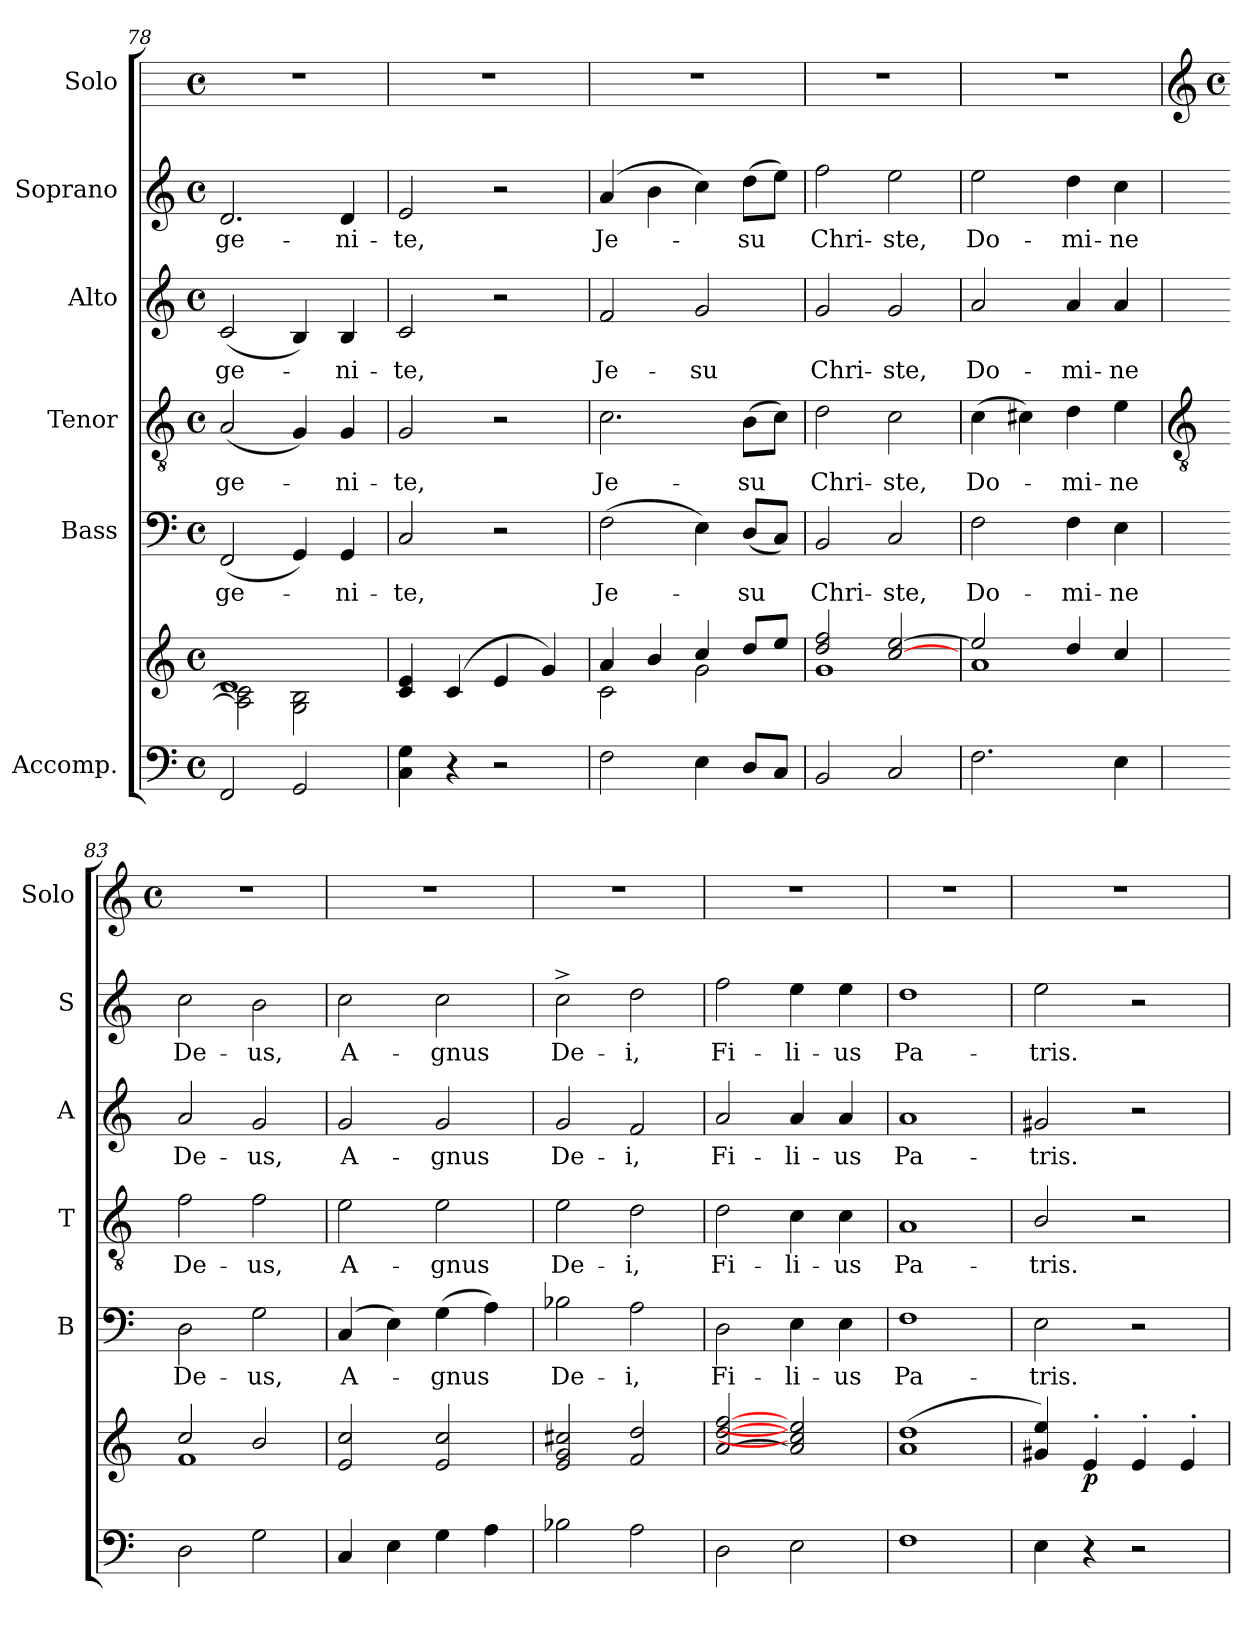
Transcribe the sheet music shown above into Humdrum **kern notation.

**kern	**kern	**dynam	**kern	**text	**kern	**text	**kern	**text	**kern	**text	**kern
*part6	*part6	*part6	*part5	*part5	*part4	*part4	*part3	*part3	*part2	*part2	*part1
*staff7	*staff6	*staff6/7	*staff5	*staff5	*staff4	*staff4	*staff3	*staff3	*staff2	*staff2	*staff1
*I"Accomp.	*	*	*I"Bass	*	*I"Tenor	*	*I"Alto	*	*I"Soprano	*	*I"Solo
*	*	*	*I'B	*	*I'T	*	*I'A	*	*I'S	*	*I'Solo
*clefF4	*clefG2	*	*clefF4	*	*clefGv2	*	*clefG2	*	*clefG2	*	*
*k[]	*k[]	*	*k[]	*	*k[]	*	*k[]	*	*k[]	*	*
*C:	*C:	*	*C:	*	*C:	*	*C:	*	*C:	*	*
*M4/4	*M4/4	*	*M4/4	*	*M4/4	*	*M4/4	*	*M4/4	*	*M4/4
*met(c)	*met(c)	*	*met(c)	*	*met(c)	*	*met(c)	*	*met(c)	*	*met(c)
=78	=78	=78	=78	=78	=78	=78	=78	=78	=78	=78	=78
*	*^	*	*	*	*	*	*	*	*	*	*
!	!	!	!	!	!LO:LY:b	!	!LO:LY:b	!	!LO:LY:b	!	!LO:LY:b	!
2FF	1d	2A\] 2c\]	.	(<2FF	-ge-	(<2A	-ge-	(<2c	-ge-	2.d	-ge-	1r
2GG	.	2G\ 2B\	.	4GG)	.	4G)	.	4B)	.	.	.	.
!	!	!	!	!	!LO:LY:b	!	!LO:LY:b	!	!LO:LY:b	!	!LO:LY:b	!
.	.	.	.	4GG	ni-	4G	ni-	4B	ni-	4d	-ni-	.
=79	=79	=79	=79	=79	=79	=79	=79	=79	=79	=79	=79	=79
!	!	!	!	!	!LO:LY:b	!	!LO:LY:b	!	!LO:LY:b	!	!LO:LY:b	!
4C 4G	4c 4e	1ryy	.	2C	-te,	2G	-te,	2c	-te,	2e	-te,	1r
4r	(<4c	.	.	.	.	.	.	.	.	.	.	.
2r	4e	.	.	2r	.	2r	.	2r	.	2r	.	.
.	4g)	.	.	.	.	.	.	.	.	.	.	.
=80	=80	=80	=80	=80	=80	=80	=80	=80	=80	=80	=80	=80
!	!	!	!	!	!LO:LY:b	!	!LO:LY:b	!	!LO:LY:b	!	!LO:LY:b	!
2F	4a	2c\	.	(>2F	Je-	2.c	Je-	2f	Je-	(>4a	Je-	1r
.	4b/	.	.	.	.	.	.	.	.	4b	.	.
!	!	!	!	!	!	!	!	!	!LO:LY:b	!	!	!
4E	4cc/	2g\	.	4E)	.	.	.	2g	-su	4cc)	.	.
!	!	!	!	!	!LO:LY:b	!	!LO:LY:b	!	!	!	!LO:LY:b	!
8DL	8dd/L	.	.	(<8DL	su	(>8BL	-su	.	.	(>8ddL	su	.
8CJ	8ee/J	.	.	8CJ)	.	8cJ)	.	.	.	8eeJ)	.	.
=81	=81	=81	=81	=81	=81	=81	=81	=81	=81	=81	=81	=81
!	!	!	!	!	!LO:LY:b	!	!LO:LY:b	!	!LO:LY:b	!	!LO:LY:b	!
2BB	2dd/ 2ff/	1g\	.	2BB	Chri-	2d	Chri-	2g	Chri-	2ff	Chri-	1r
!	!	!	!	!	!LO:LY:b	!	!LO:LY:b	!	!LO:LY:b	!	!LO:LY:b	!
2C	[2cc/ [2ee/	.	.	2C	-ste,	2c	-ste,	2g	-ste,	2ee	-ste,	.
=82	=82	=82	=82	=82	=82	=82	=82	=82	=82	=82	=82	=82
!	!	!	!	!	!LO:LY:b	!	!LO:LY:b	!	!LO:LY:b	!	!LO:LY:b	!
2.F	2ee/]	1a\	.	2F	Do-	(>4c	Do-	2a	Do-	2ee	Do-	1r
.	.	.	.	.	.	4c#X)	.	.	.	.	.	.
!	!	!	!	!	!LO:LY:b	!	!LO:LY:b	!	!LO:LY:b	!	!LO:LY:b	!
.	4dd/	.	.	4F	-mi-	4d	mi-	4a	-mi-	4dd	-mi-	.
!	!	!	!	!	!LO:LY:b	!	!LO:LY:b	!	!LO:LY:b	!	!LO:LY:b	!
4E	4cc/	.	.	4E	-ne	4e	-ne	4a	-ne	4cc	-ne	.
!!LO:LB:g=z
=83	=83	=83	=83	=83	=83	=83	=83	=83	=83	=83	=83	=83
*	*	*	*	*	*	*clefGv2	*	*	*	*	*	*clefG2
*	*	*	*	*	*	*	*	*	*	*	*	*k[]
*	*	*	*	*	*	*	*	*	*	*	*	*C:
*	*	*	*	*	*	*	*	*	*	*	*	*M4/4
*	*	*	*	*	*	*	*	*	*	*	*	*met(c)
!	!	!	!	!	!LO:LY:b	!	!LO:LY:b	!	!LO:LY:b	!	!LO:LY:b	!
2D	2cc/	1f\	.	2D	De-	2f	De-	2a	De-	2cc	De-	1r
!	!	!	!	!	!LO:LY:b	!	!LO:LY:b	!	!LO:LY:b	!	!LO:LY:b	!
2G	2b/	.	.	2G	-us,	2f	-us,	2g	-us,	2b	-us,	.
=84	=84	=84	=84	=84	=84	=84	=84	=84	=84	=84	=84	=84
!	!	!	!	!	!LO:LY:b	!	!LO:LY:b	!	!LO:LY:b	!	!LO:LY:b	!
4C	2e 2cc	1ryy	.	(<4C	A-	2e	A-	2g	A-	2cc	A-	1r
4E	.	.	.	4E)	.	.	.	.	.	.	.	.
!	!	!	!	!	!LO:LY:b	!	!LO:LY:b	!	!LO:LY:b	!	!LO:LY:b	!
4G	2e 2cc	.	.	(>4G	gnus	2e	-gnus	2g	-gnus	2cc	-gnus	.
4A	.	.	.	4A)	.	.	.	.	.	.	.	.
=85	=85	=85	=85	=85	=85	=85	=85	=85	=85	=85	=85	=85
!	!	!	!	!	!LO:LY:b	!	!LO:LY:b	!	!LO:LY:b	!	!LO:LY:b	!
2B-X	2e 2g 2cc#X	1ryy	.	2B-X	De-	2e	De-	2g	De-	2cc^	De-	1r
!	!	!	!	!	!LO:LY:b	!	!LO:LY:b	!	!LO:LY:b	!	!LO:LY:b	!
2A	2f 2dd	.	.	2A	-i,	2d	-i,	2f	-i,	2dd	-i,	.
=86	=86	=86	=86	=86	=86	=86	=86	=86	=86	=86	=86	=86
!	!	!	!	!	!LO:LY:b	!	!LO:LY:b	!	!LO:LY:b	!	!LO:LY:b	!
2D	[2a [2dd [2ff	1ryy	.	2D	Fi-	2d	Fi-	2a	Fi-	2ff	Fi-	1r
!	!	!	!	!	!LO:LY:b	!	!LO:LY:b	!	!LO:LY:b	!	!LO:LY:b	!
2E	2a] 2cc] 2ee]	.	.	4E	-li-	4c	-li-	4a	-li-	4ee	-li-	.
!	!	!	!	!	!LO:LY:b	!	!LO:LY:b	!	!LO:LY:b	!	!LO:LY:b	!
.	.	.	.	4E	-us	4c	-us	4a	-us	4ee	-us	.
=87	=87	=87	=87	=87	=87	=87	=87	=87	=87	=87	=87	=87
!	!	!	!	!	!LO:LY:b	!	!LO:LY:b	!	!LO:LY:b	!	!LO:LY:b	!
1F	(>1a 1dd	1ryy	.	1F	Pa-	1A	Pa-	1a	Pa-	1dd	Pa-	1r
=88	=88	=88	=88	=88	=88	=88	=88	=88	=88	=88	=88	=88
!	!	!	!	!	!LO:LY:b	!	!LO:LY:b	!	!LO:LY:b	!	!LO:LY:b	!
4E	4g#X 4ee)	1ryy	.	2E	-tris.	2B/	-tris.	2g#X	-tris.	2ee	-tris.	1r
!	!	!	!LO:DY:b	!	!	!	!	!	!	!	!	!
4r	4e'	.	p	.	.	.	.	.	.	.	.	.
2r	4e'	.	.	2r	.	2r	.	2r	.	2r	.	.
.	4e'	.	.	.	.	.	.	.	.	.	.	.
*	*v	*v	*	*	*	*	*	*	*	*	*	*
=	=	=	=	=	=	=	=	=	=	=	=
*-	*-	*-	*-	*-	*-	*-	*-	*-	*-	*-	*-
